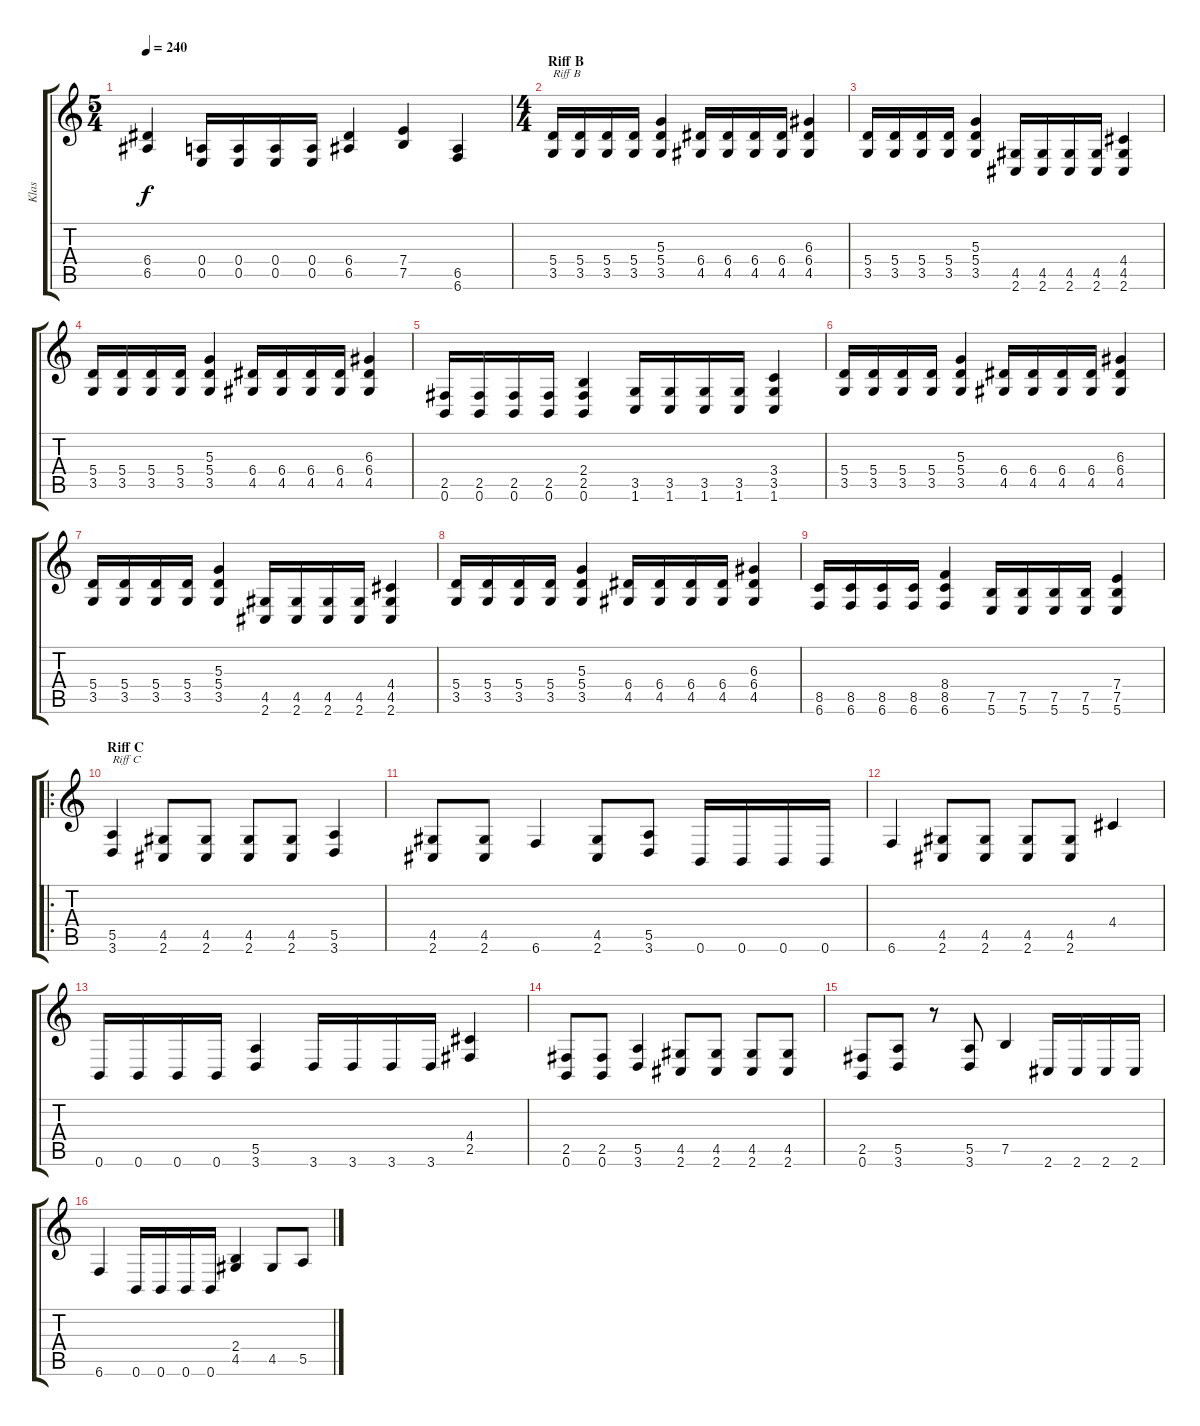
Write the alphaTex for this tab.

\track ("Klas" "Klas") {instrument distortionguitar}
\staff {score tabs}
\tuning (B3 Gb3 D3 A2 E2 B1) {hide}
\ts (5 4)
\tempo 240
\clef g2
\ks c
(6.4 6.5).4{dy f} (0.4 0.5).16 (0.4 0.5).16 (0.4 0.5).16 (0.4 0.5).16 (6.4 6.5).4 (7.4 7.5).4 (6.5 6.6).4 |
\ts (4 4)
\section ("" "Riff B")
(5.4 3.5).16{txt "Riff B"} (5.4 3.5).16 (5.4 3.5).16 (5.4 3.5).16 (5.3 5.4 3.5).4 (6.4 4.5).16 (6.4 4.5).16 (6.4 4.5).16 (6.4 4.5).16 (6.3 6.4 4.5).4 |
(5.4 3.5).16 (5.4 3.5).16 (5.4 3.5).16 (5.4 3.5).16 (5.3 5.4 3.5).4 (4.5 2.6).16 (4.5 2.6).16 (4.5 2.6).16 (4.5 2.6).16 (4.4 4.5 2.6).4 |
(5.4 3.5).16 (5.4 3.5).16 (5.4 3.5).16 (5.4 3.5).16 (5.3 5.4 3.5).4 (6.4 4.5).16 (6.4 4.5).16 (6.4 4.5).16 (6.4 4.5).16 (6.3 6.4 4.5).4 |
(2.5 0.6).16 (2.5 0.6).16 (2.5 0.6).16 (2.5 0.6).16 (2.4 2.5 0.6).4 (3.5 1.6).16 (3.5 1.6).16 (3.5 1.6).16 (3.5 1.6).16 (3.4 3.5 1.6).4 |
(5.4 3.5).16 (5.4 3.5).16 (5.4 3.5).16 (5.4 3.5).16 (5.3 5.4 3.5).4 (6.4 4.5).16 (6.4 4.5).16 (6.4 4.5).16 (6.4 4.5).16 (6.3 6.4 4.5).4 |
(5.4 3.5).16 (5.4 3.5).16 (5.4 3.5).16 (5.4 3.5).16 (5.3 5.4 3.5).4 (4.5 2.6).16 (4.5 2.6).16 (4.5 2.6).16 (4.5 2.6).16 (4.4 4.5 2.6).4 |
(5.4 3.5).16 (5.4 3.5).16 (5.4 3.5).16 (5.4 3.5).16 (5.3 5.4 3.5).4 (6.4 4.5).16 (6.4 4.5).16 (6.4 4.5).16 (6.4 4.5).16 (6.3 6.4 4.5).4 |
(8.5 6.6).16 (8.5 6.6).16 (8.5 6.6).16 (8.5 6.6).16 (8.4 8.5 6.6).4 (7.5 5.6).16 (7.5 5.6).16 (7.5 5.6).16 (7.5 5.6).16 (7.4 7.5 5.6).4 |
\ro
\section ("" "Riff C")
(5.5 3.6).4{txt "Riff C"} (4.5 2.6).8 (4.5 2.6).8 (4.5 2.6).8 (4.5 2.6).8 (5.5 3.6).4 |
(4.5 2.6).8 (4.5 2.6).8 6.6.4 (4.5 2.6).8 (5.5 3.6).8 0.6.16 0.6.16 0.6.16 0.6.16 |
6.6.4 (4.5 2.6).8 (4.5 2.6).8 (4.5 2.6).8 (4.5 2.6).8 4.4.4 |
0.6.16 0.6.16 0.6.16 0.6.16 (5.5 3.6).4 3.6.16 3.6.16 3.6.16 3.6.16 (4.4 2.5).4 |
(2.5 0.6).8 (2.5 0.6).8 (5.5 3.6).4 (4.5 2.6).8 (4.5 2.6).8 (4.5 2.6).8 (4.5 2.6).8 |
(2.5 0.6).8 (5.5 3.6).8 r.8 (5.5 3.6).8 7.5.4 2.6.16 2.6.16 2.6.16 2.6.16 |
6.6.4 0.6.16 0.6.16 0.6.16 0.6.16 (2.4 4.5).4 4.5.8 5.5.8
